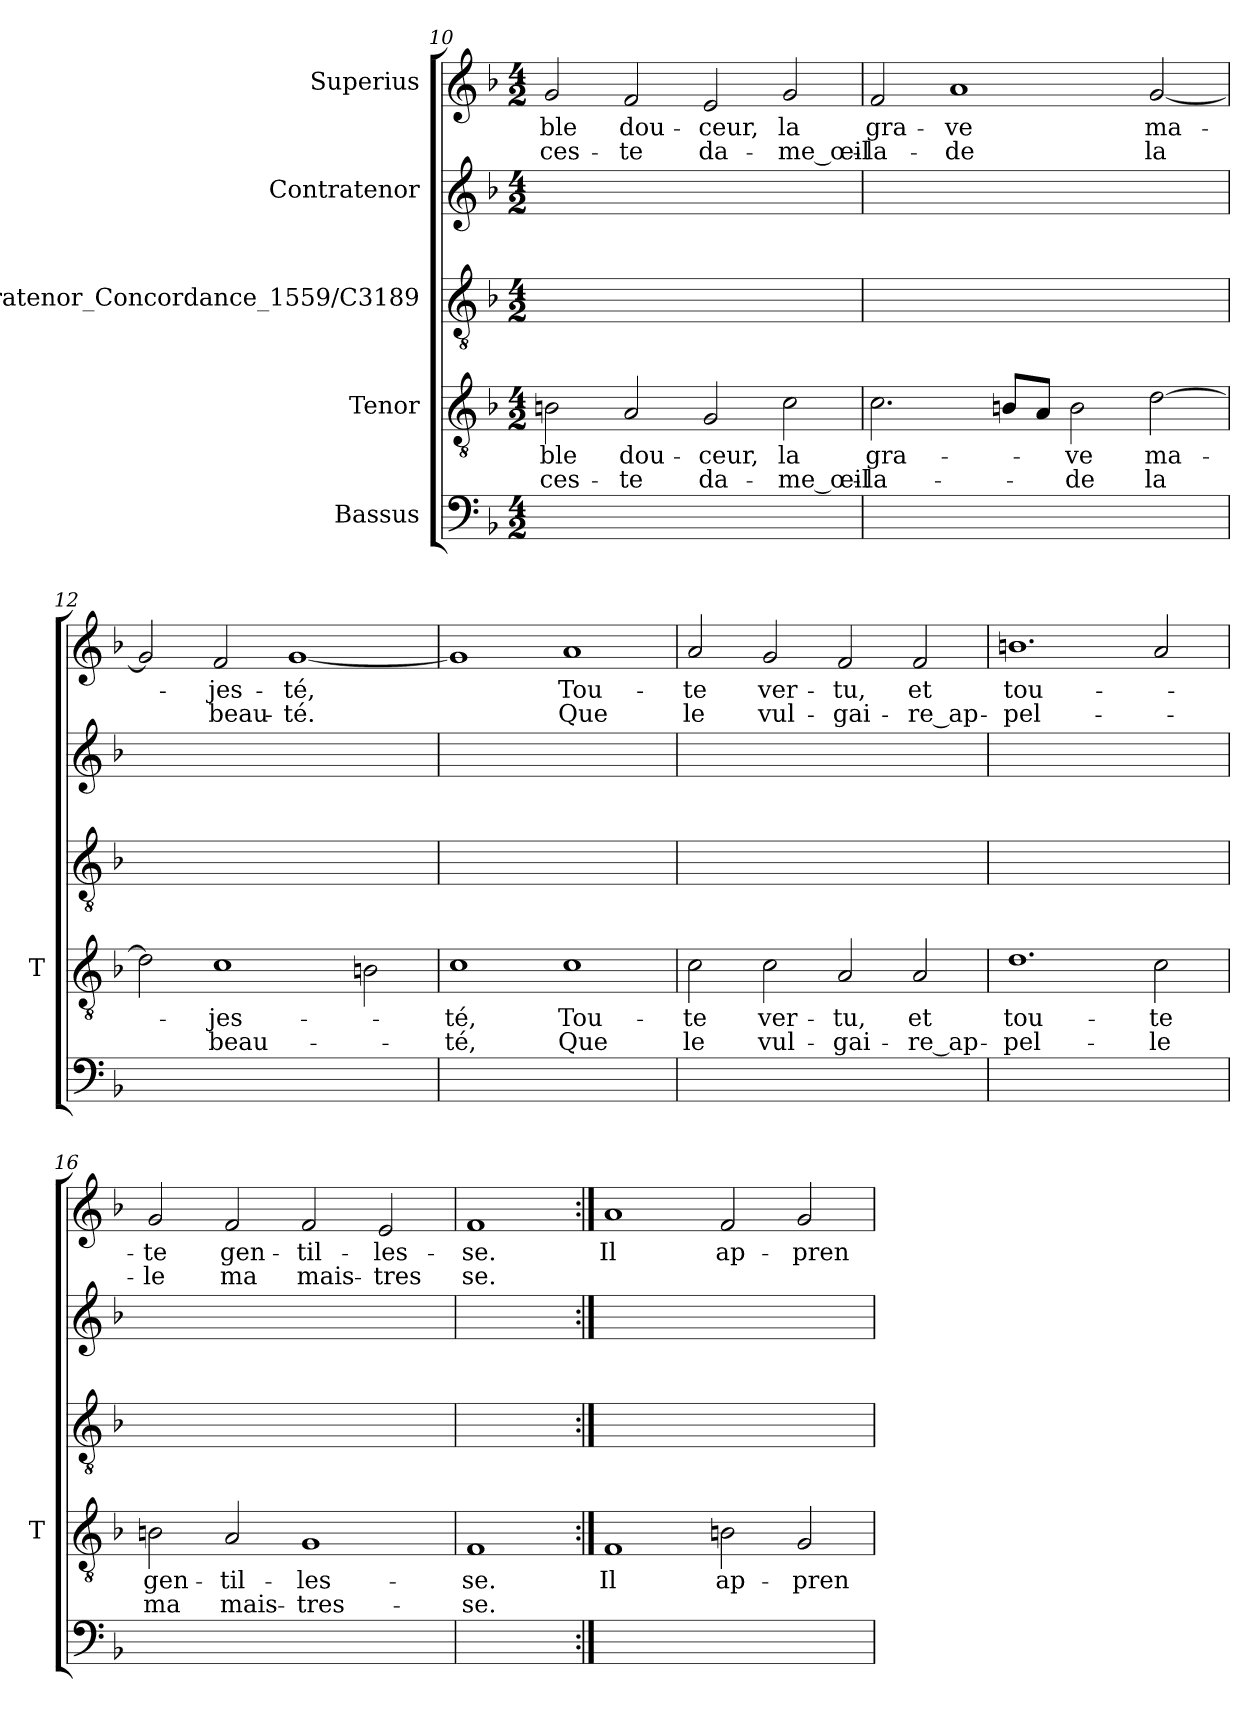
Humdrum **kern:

**kern	**kern	**text	**text	**kern	**kern	**kern	**text	**text
*part5	*part4	*part4	*part4	*part3	*part2	*part1	*part1	*part1
*staff5	*staff4	*staff4	*staff4	*staff3	*staff2	*staff1	*staff1	*staff1
*I"Bassus	*I"Tenor	*	*	*I"Contratenor_Concordance_1559/C3189	*I"Contratenor	*I"Superius	*	*
*	*I'T	*	*	*	*	*	*	*
*clefF4	*clefGv2	*	*	*clefGv2	*clefG2	*clefG2	*	*
*k[b-]	*k[b-]	*	*	*k[b-]	*k[b-]	*k[b-]	*	*
*M4/2	*M4/2	*	*	*M4/2	*M4/2	*M4/2	*	*
=10	=10	=10	=10	=10	=10	=10	=10	=10
0ryy	2B	-ble	ces-	0ryy	0ryy	2g	-ble	ces-
.	2A	dou-	-te	.	.	2f	dou-	-te
.	2G	-ceur,	da-	.	.	2e	-ceur,	da-
.	2c	-la	me_œil-	.	.	2g	-la	me_œil-
=11	=11	=11	=11	=11	=11	=11	=11	=11
0ryy	2.c	gra-	la-	0ryy	0ryy	2f	gra-	la-
.	.	.	.	.	.	1a	-ve	-de
.	8BL	.	.	.	.	.	.	.
.	8AJ	.	.	.	.	.	.	.
.	2B	-ve	-de	.	.	.	.	.
.	[2d	ma-	-la	.	.	[2g	ma-	-la
=12	=12	=12	=12	=12	=12	=12	=12	=12
0ryy	2d]	.	.	0ryy	0ryy	2g]	.	.
.	1c	jes-	beau-	.	.	2f	jes-	beau-
.	.	.	.	.	.	[1g	-té,	-té.
.	2Bn	.	.	.	.	.	.	.
=13	=13	=13	=13	=13	=13	=13	=13	=13
0ryy	1c	-té,	-té,	0ryy	0ryy	1g]	.	.
.	1c	Tou-	-Que	.	.	1a	Tou-	-Que
=14	=14	=14	=14	=14	=14	=14	=14	=14
0ryy	2c	-te	-le	0ryy	0ryy	2a	-te	-le
.	2c	ver-	vul-	.	.	2g	ver-	vul-
.	2A	-tu,	gai-	.	.	2f	-tu,	gai-
.	2A	-et	re_ap-	.	.	2f	-et	re_ap-
=15	=15	=15	=15	=15	=15	=15	=15	=15
0ryy	1.d	tou-	pel-	0ryy	0ryy	1.bn	tou-	pel-
.	2c	-te	-le	.	.	2a	.	.
=16	=16	=16	=16	=16	=16	=16	=16	=16
0ryy	2B	gen-	-ma	0ryy	0ryy	2g	-te	-le
.	2A	til-	mais-	.	.	2f	gen-	-ma
.	1G	les-	tres-	.	.	2f	til-	mais-
.	.	.	.	.	.	2e	les-	-tres
=17	=17	=17	=17	=17	=17	=17	=17	=17
1ryy	1F	-se.	-se.	1ryy	1ryy	1f	-se.	-se.
=18:|!	=18:|!	=18:|!	=18:|!	=18:|!	=18:|!	=18:|!	=18:|!	=18:|!
0ryy	1F	-Il	.	0ryy	0ryy	1a	-Il	.
.	2B	ap-	.	.	.	2f	ap-	.
.	2G	pren-	.	.	.	2g	pren-	.
=	=	=	=	=	=	=	=	=
*-	*-	*-	*-	*-	*-	*-	*-	*-
